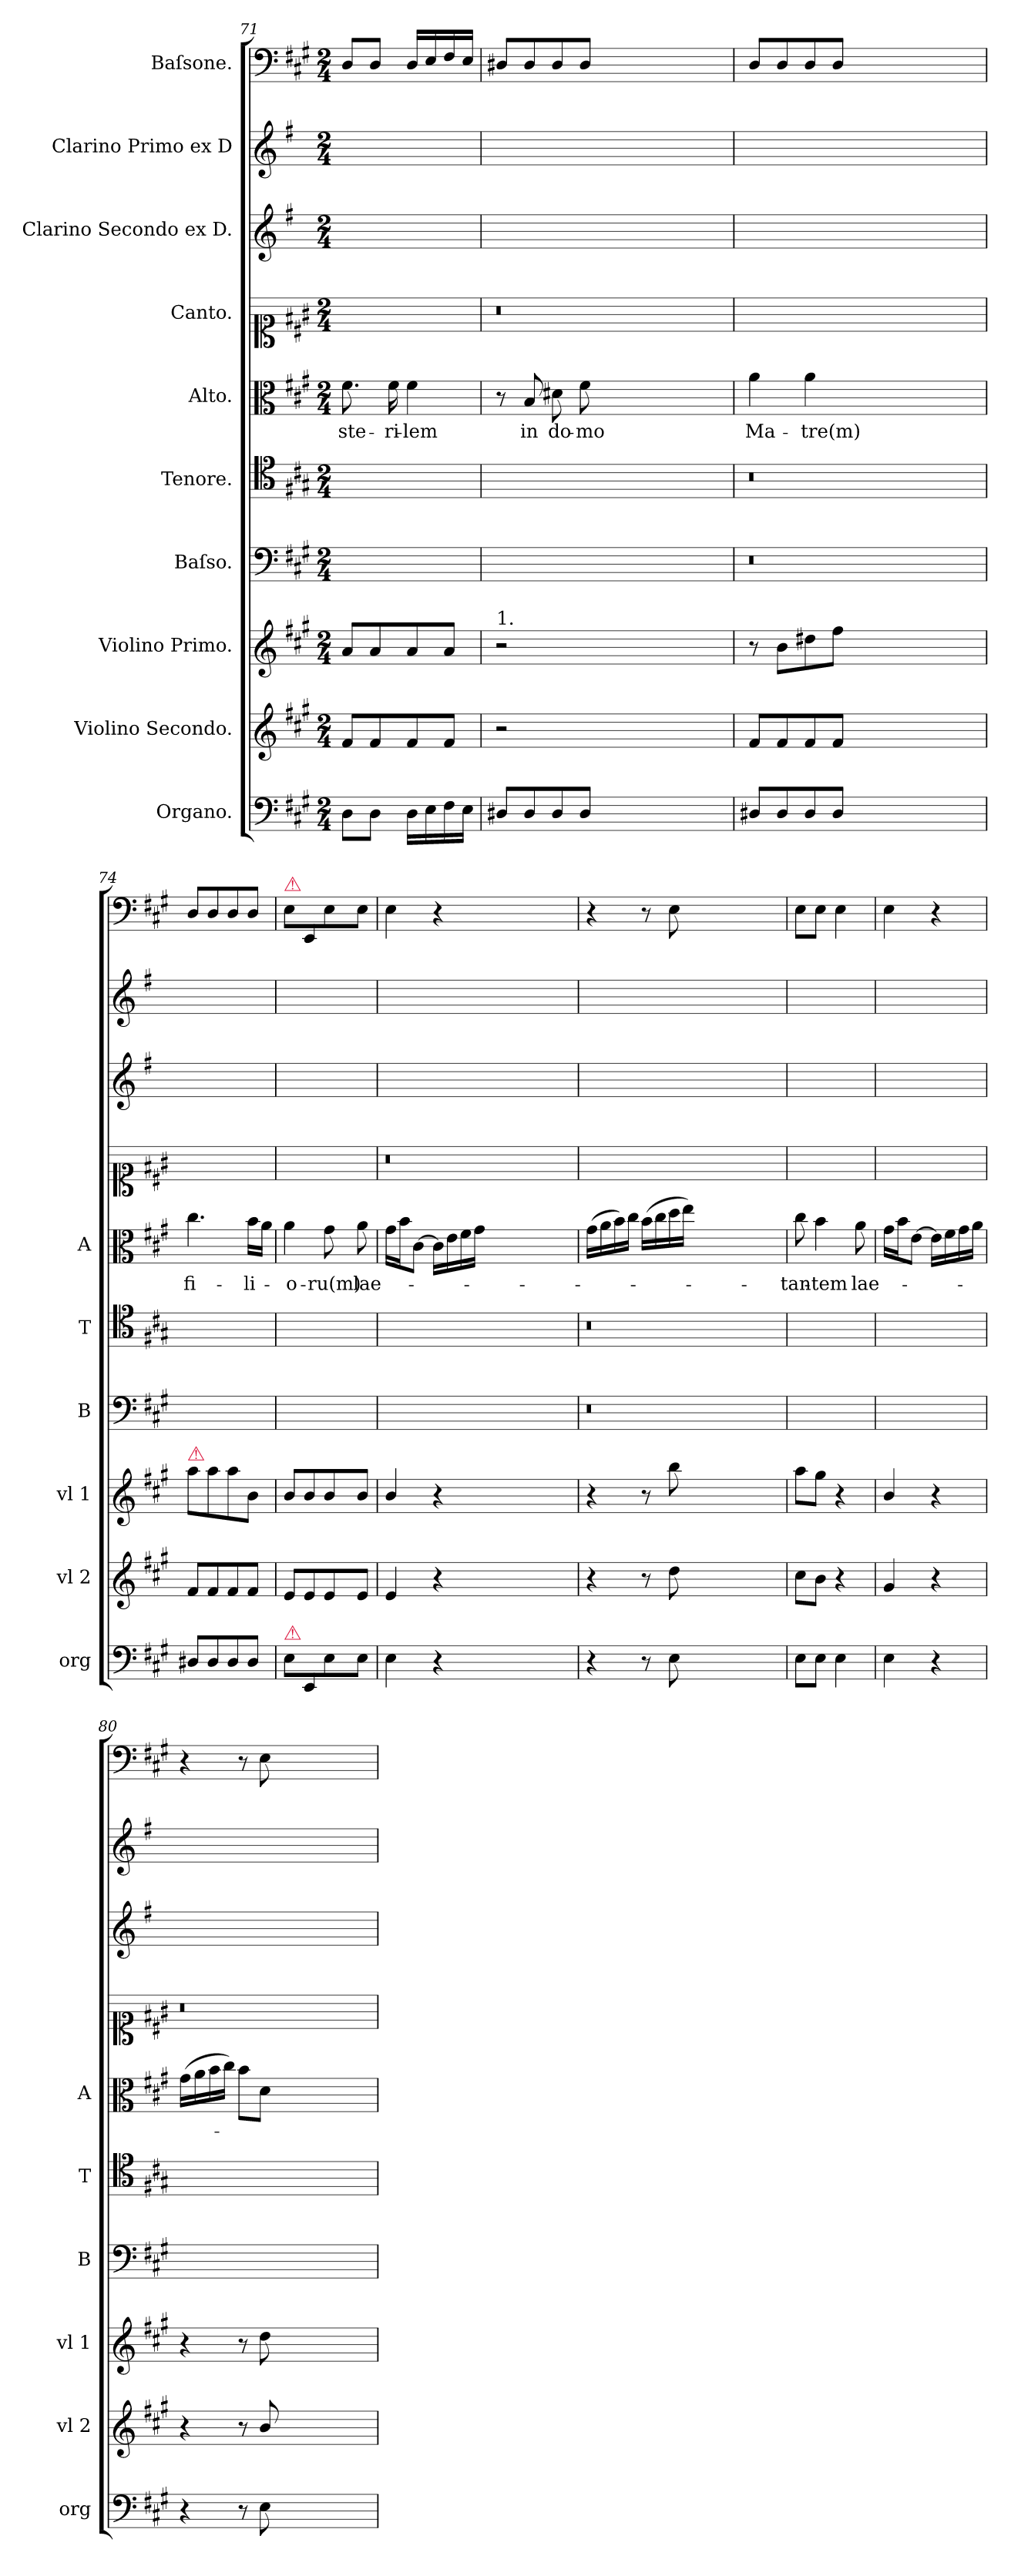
**kern	**kern	**kern	**kern	**kern	**kern	**text	**kern	**kern	**kern	**kern
*part10	*part9	*part8	*part7	*part6	*part5	*part5	*part4	*part3	*part2	*part1
*staff10	*staff9	*staff8	*staff7	*staff6	*staff5	*staff5	*staff4	*staff3	*staff2	*staff1
*I"Organo.	*I"Violino Secondo.	*I"Violino Primo.	*I"Baſso.	*I"Tenore.	*I"Alto.	*	*I"Canto.	*I"Clarino Secondo ex D.	*I"Clarino Primo ex D	*I"Baſsone.
*I'org	*I'vl 2	*I'vl 1	*I'B	*I'T	*I'A	*	*	*	*	*
*clefF4	*clefG2	*clefG2	*clefF4	*clefC4	*clefC3	*	*clefC1	*clefG2	*clefG2	*clefF4
*	*	*	*	*	*	*	*	*ITrd-1c-2	*ITrd-1c-2	*
*k[f#c#g#]	*k[f#c#g#]	*k[f#c#g#]	*k[f#c#g#]	*k[f#c#g#]	*k[f#c#g#]	*	*k[f#c#g#]	*k[f#c#g#]	*k[f#c#g#]	*k[f#c#g#]
*A:	*A:	*A:	*A:	*A:	*A:	*	*A:	*A:	*A:	*A:
*M2/4	*M2/4	*M2/4	*M2/4	*M2/4	*M2/4	*	*M2/4	*M2/4	*M2/4	*M2/4
=71	=71	=71	=71	=71	=71	=71	=71	=71	=71	=71
8D\L	8f#/L	8a/L	2ryy	2ryy	8.f#\	ste-	2ryy	2ryy	2ryy	8D/L
8D\J	8f#/	8a/	.	.	.	.	.	.	.	8D/J
.	.	.	.	.	16f#\	-ri-	.	.	.	.
16D\LL	8f#/	8a/	.	.	4f#\	-lem	.	.	.	16D/LL
16E\	.	.	.	.	.	.	.	.	.	16E/
16F#\	8f#/J	8a/J	.	.	.	.	.	.	.	16F#/
16E\JJ	.	.	.	.	.	.	.	.	.	16E/JJ
=72	=72	=72	=72	=72	=72	=72	=72	=72	=72	=72
!	!	!LO:TX:a:t=1.	!	!	!	!	!	!	!	!
8D#X/L	2r	2r	0ryy	0ryy	8r	.	0r	2ryy	2ryy	8D#X/L
8D#/	.	.	.	.	8B/	in	.	.	.	8D#/
8D#/	.	.	.	.	8d#X\	do-	.	.	.	8D#/
8D#/J	.	.	.	.	8f#\	-mo	.	.	.	8D#/J
1.ryy	1.ryy	1.ryy	.	.	1.ryy	.	.	1.ryy	1.ryy	1.ryy
=73	=73	=73	=73	=73	=73	=73	=73	=73	=73	=73
8D#X/L	8f#/L	8r	0r	0r	4a\	Ma-	0ryy	2ryy	2ryy	8D/L
8D#/	8f#/	8b\L	.	.	.	.	.	.	.	8D/
8D#/	8f#/	8dd#X\	.	.	4a\	-tre(m)	.	.	.	8D/
8D#/J	8f#/J	8ff#\J	.	.	.	.	.	.	.	8D/J
1.ryy	1.ryy	1.ryy	.	.	1.ryy	.	.	1.ryy	1.ryy	1.ryy
=74	=74	=74	=74	=74	=74	=74	=74	=74	=74	=74
!	!	!LO:TX:a:color=crimson:t=⚠	!	!	!	!	!	!	!	!
8D#X/L	8f#/L	8aa\L	2ryy	2ryy	4.cc#\	fi-	2ryy	2ryy	2ryy	8D/L
8D#/	8f#/	8aa\	.	.	.	.	.	.	.	8D/
8D#/	8f#/	8aa\	.	.	.	.	.	.	.	8D/
8D#/J	8f#/J	8b/J	.	.	16b\LL	-li-	.	.	.	8D/J
.	.	.	.	.	16a\JJ	.	.	.	.	.
=75	=75	=75	=75	=75	=75	=75	=75	=75	=75	=75
!	!	!	!	!	!	!	!	!	!	!LO:TX:a:color=crimson:t=⚠
!LO:TX:a:color=crimson:t=⚠	!	!	!	!	!	!	!	!	!	!
8E\L	8e/L	8b/L	2ryy	2ryy	4a\	-o-	2ryy	2ryy	2ryy	8E\L
8EE/	8e/	8b/	.	.	.	.	.	.	.	8EE/
8E\	8e/	8b/	.	.	8g#\	-ru(m)	.	.	.	8E\
8E\J	8e/J	8b/J	.	.	8a\	lae-	.	.	.	8E\J
=76	=76	=76	=76	=76	=76	=76	=76	=76	=76	=76
4E\	4e/	4b/	0ryy	0ryy	16g#\LL	.	0r	2ryy	2ryy	4E\
.	.	.	.	.	16b\J	.	.	.	.	.
.	.	.	.	.	[8c#\J	.	.	.	.	.
4r	4r	4r	.	.	16c#\LL]	.	.	.	.	4r
.	.	.	.	.	16e\	.	.	.	.	.
.	.	.	.	.	16f#\	.	.	.	.	.
.	.	.	.	.	16g#\JJ	.	.	.	.	.
1.ryy	1.ryy	1.ryy	.	.	1.ryy	.	.	1.ryy	1.ryy	1.ryy
=77	=77	=77	=77	=77	=77	=77	=77	=77	=77	=77
4r	4r	4r	0r	0r	(16g#\LL	.	0ryy	2ryy	2ryy	4r
.	.	.	.	.	16a\	.	.	.	.	.
.	.	.	.	.	16b\)	.	.	.	.	.
.	.	.	.	.	16cc#\JJ	.	.	.	.	.
8r	8r	8r	.	.	(16b\LL	.	.	.	.	8r
.	.	.	.	.	16cc#\	.	.	.	.	.
8E\	8dd\	8bb\	.	.	16dd\	.	.	.	.	8E\
.	.	.	.	.	16ee\JJ)	.	.	.	.	.
1.ryy	1.ryy	1.ryy	.	.	1.ryy	.	.	1.ryy	1.ryy	1.ryy
=78	=78	=78	=78	=78	=78	=78	=78	=78	=78	=78
8E\L	8cc#\L	8aa\L	2ryy	2ryy	8cc#\	-tan-	2ryy	2ryy	2ryy	8E\L
8E\J	8b\J	8gg#\J	.	.	4b\	-tem	.	.	.	8E\J
4E\	4r	4r	.	.	.	.	.	.	.	4E\
.	.	.	.	.	8a\	lae-	.	.	.	.
=79	=79	=79	=79	=79	=79	=79	=79	=79	=79	=79
4E\	4g#/	4b/	2ryy	2ryy	16g#\LL	.	2ryy	2ryy	2ryy	4E\
.	.	.	.	.	16b\J	.	.	.	.	.
.	.	.	.	.	[8e\J	.	.	.	.	.
4r	4r	4r	.	.	16e\LL]	.	.	.	.	4r
.	.	.	.	.	16f#\	.	.	.	.	.
.	.	.	.	.	16g#\	.	.	.	.	.
.	.	.	.	.	16a\JJ	.	.	.	.	.
=80	=80	=80	=80	=80	=80	=80	=80	=80	=80	=80
4r	4r	4r	0ryy	0ryy	(16g#\LL	.	0r	2ryy	2ryy	4r
.	.	.	.	.	16a\	.	.	.	.	.
.	.	.	.	.	16b\	.	.	.	.	.
.	.	.	.	.	16cc#\JJ)	.	.	.	.	.
8r	8r	8r	.	.	8b\L	.	.	.	.	8r
8E\	8b/	8dd\	.	.	8d\J	.	.	.	.	8E\
1.ryy	1.ryy	1.ryy	.	.	1.ryy	.	.	1.ryy	1.ryy	1.ryy
=	=	=	=	=	=	=	=	=	=	=
*-	*-	*-	*-	*-	*-	*-	*-	*-	*-	*-
